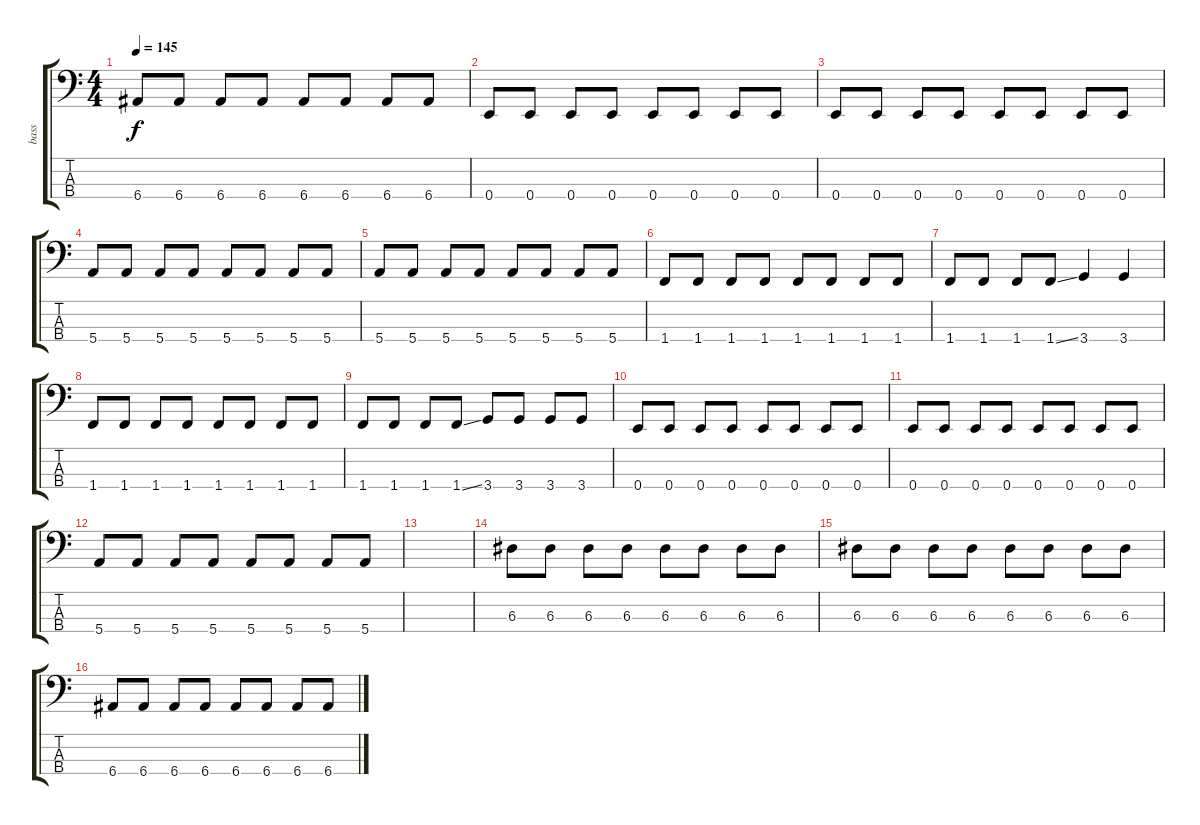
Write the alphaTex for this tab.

\track ("bass" "bass") {instrument electricbasspick}
\staff {score tabs}
\tuning (G2 D2 A1 E1) {hide}
\ts (4 4)
\tempo 145
\clef f4
\ks c
6.4.8{dy f} 6.4.8 6.4.8 6.4.8 6.4.8 6.4.8 6.4.8 6.4.8 |
0.4.8 0.4.8 0.4.8 0.4.8 0.4.8 0.4.8 0.4.8 0.4.8 |
0.4.8 0.4.8 0.4.8 0.4.8 0.4.8 0.4.8 0.4.8 0.4.8 |
5.4.8 5.4.8 5.4.8 5.4.8 5.4.8 5.4.8 5.4.8 5.4.8 |
5.4.8 5.4.8 5.4.8 5.4.8 5.4.8 5.4.8 5.4.8 5.4.8 |
1.4.8 1.4.8 1.4.8 1.4.8 1.4.8 1.4.8 1.4.8 1.4.8 |
1.4.8 1.4.8 1.4.8 1.4{ss}.8 3.4.4 3.4.4 |
1.4.8 1.4.8 1.4.8 1.4.8 1.4.8 1.4.8 1.4.8 1.4.8 |
1.4.8 1.4.8 1.4.8 1.4{ss}.8 3.4.8 3.4.8 3.4.8 3.4.8 |
0.4.8 0.4.8 0.4.8 0.4.8 0.4.8 0.4.8 0.4.8 0.4.8 |
0.4.8 0.4.8 0.4.8 0.4.8 0.4.8 0.4.8 0.4.8 0.4.8 |
5.4.8 5.4.8 5.4.8 5.4.8 5.4.8 5.4.8 5.4.8 5.4.8 |
|
6.3.8 6.3.8 6.3.8 6.3.8 6.3.8 6.3.8 6.3.8 6.3.8 |
6.3.8 6.3.8 6.3.8 6.3.8 6.3.8 6.3.8 6.3.8 6.3.8 |
6.4.8 6.4.8 6.4.8 6.4.8 6.4.8 6.4.8 6.4.8 6.4.8
